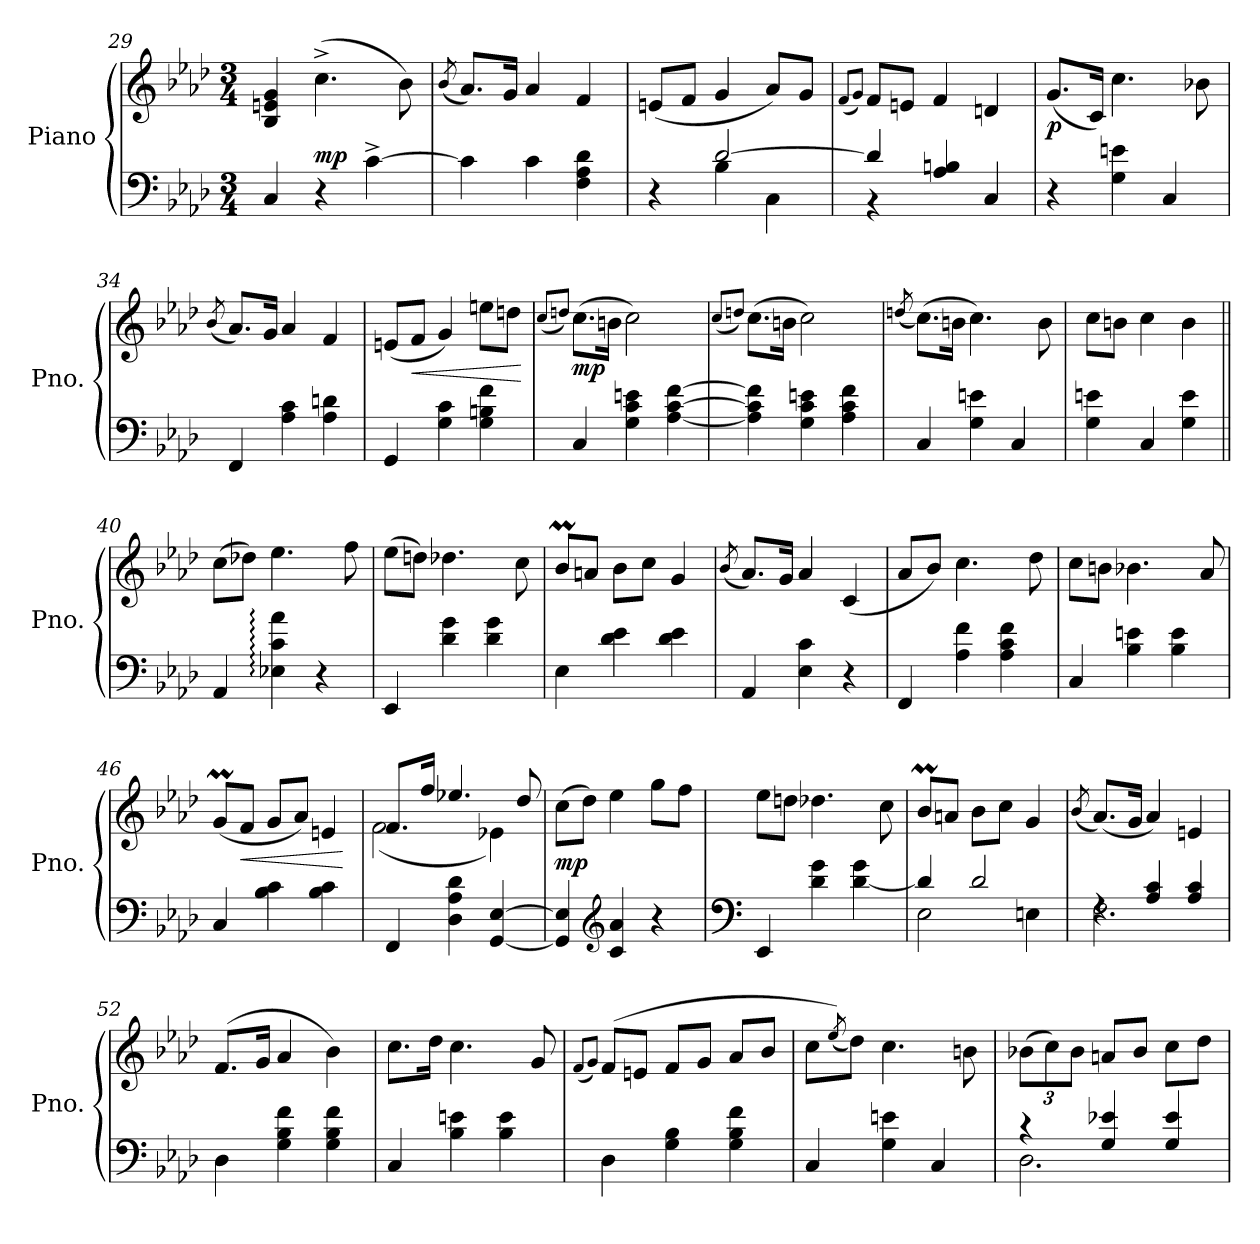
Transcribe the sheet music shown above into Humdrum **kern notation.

**kern	**kern	**dynam
*part1	*part1	*part1
*staff2	*staff1	*staff1/2
*I"Piano	*	*
*I'Pno.	*	*
*clefF4	*clefG2	*
*k[b-e-a-d-]	*k[b-e-a-d-]	*
*M3/4	*M3/4	*
=29	=29	=29
4C/	4B-/ 4en/ 4g/	.
!	!	!LO:DY:a=2
4r	(4.cc^\	mp
[4c^\	.	.
.	8b-\)	.
=30	=30	=30
.	(8qb-/	.
4c\]	8.a-/L)	.
.	16g/Jk	.
4c\	4a-/	.
4F\ 4A-\ 4d-\	4f/	.
!!LO:PB:g=z
=31	=31	=31
*^	*	*
4r	4ryy	(8en/L	.
.	.	8f/J	.
[2d-/	4B-\	4g/	.
.	4C\	8a-/L)	.
.	.	8g/J	.
=32	=32	=32	=32
.	.	(8qf/L	.
.	.	8qg/J)	.
4d-/]	4r	8f/L	.
.	.	8en/J	.
4A-/ 4Bn/	2ryy	4f/	.
4C/	.	4dn/	.
*v	*v	*	*
=33	=33	=33
!	!	!LO:DY:b
4r	(8.g/L	p
.	16c/Jk)	.
4G\ 4en\	4.cc\	.
4C/	.	.
.	8b-X\	.
=34	=34	=34
.	(8qb-/	.
4FF/	8.a-/L)	.
.	16g/Jk	.
4A-\ 4c\	4a-/	.
4A-\ 4dn\	4f/	.
=35	=35	=35
4GG/	(>8en/L	.
!	!	!LO:HP:b
.	8f/J	<
4G\ 4c\	4g/)	.
4G\ 4Bn\ 4f\	8een\L	.
.	8ddn\J	.
.	.	[
!!LO:LB:g=z
=36	=36	=36
.	(8qcc/L	.
.	8qddn/J)	.
!	!	!LO:DY:b
4C/	(8.cc\L	mp
.	16bn\Jk	.
4G\ 4c\ 4en\	2cc\)	.
[4A-\ [4c\ [4f\	.	.
=37	=37	=37
.	(8qcc/L	.
.	8qddn/J)	.
4A-\] 4c\] 4f\]	(8.cc\L	.
.	16bn\Jk	.
4G\ 4c\ 4en\	2cc\)	.
4A-\ 4c\ 4f\	.	.
=38	=38	=38
.	(8qddn/	.
4C/	(8.cc\L)	.
.	16bn\Jk	.
4G\ 4en\	4.cc\)	.
4C/	.	.
.	8b\	.
=39	=39	=39
4G\ 4en\	8cc\L	.
.	8bn\J	.
4C/	4cc\	.
4G\ 4e\	4b\	.
=40||	=40||	=40||
4AA-/	(8cc\L	.
.	8dd-X\J)	.
4E-X\: 4c\: 4a-\:	4.ee-\	.
4r	.	.
.	8ff\	.
!!LO:LB:g=z
=41	=41	=41
4EE-/	(8ee-\L	.
.	8ddn\J)	.
4d-\ 4g\	4.dd-X\	.
4d-\ 4g\	.	.
.	8cc\	.
=42	=42	=42
4E-\	8b-M/L	.
.	8an/J	.
4d-\ 4e-\	8b-\L	.
.	8cc\J	.
4d-\ 4e-\	4g/	.
=43	=43	=43
.	(8qb-/	.
4AA-/	8.a-/L)	.
.	16g/Jk	.
4E-\ 4c\	4a-/	.
4r	(4c/	.
=44	=44	=44
4FF/	8a-/L	.
.	8b-/J)	.
4A-\ 4f\	4.cc\	.
4A-\ 4c\ 4f\	.	.
.	8dd-\	.
=45	=45	=45
4C/	8cc\L	.
.	8bn\J	.
4B-\ 4en\	4.b-X\	.
4B-\ 4e\	.	.
.	8a-/	.
!!LO:LB:g=z
=46	=46	=46
4C/	(8gm/L	.
!	!	!LO:HP:b
.	8f/J	<
4B-\ 4c\	8g/L	.
.	8a-/J)	.
4B-\ 4c\	4en/	.
.	.	[
=47	=47	=47
*	*^	*
4FF/	8.f/L	(2f\	.
.	16ff/Jk	.	.
4D-\ 4A-\ 4d-\	4.ee-X/	.	.
[4GG/ [4E-/	.	4e-X\)	.
.	8dd-/	.	.
*	*v	*v	*
=48	=48	=48
!	!	!LO:DY:a=2
4GG/] 4E-/]	(8cc\L	mp
.	8dd-\J)	.
*clefG2	*	*
4c/ 4a-/	4ee-\	.
4r	8gg\L	.
.	8ff\J	.
=49	=49	=49
*clefF4	*	*
4EE-/	8ee-\L	.
.	8ddn\J	.
4d-\ 4g\	4.dd-X\	.
[4d-\ 4g\	.	.
.	8cc\	.
=50	=50	=50
*^	*	*
4d-/]	2E-\	8b-M/L	.
.	.	8an/J	.
2d-/	.	8b-\L	.
.	.	8cc\J	.
.	4En\	4g/	.
!!LO:LB:g=z
=51	=51	=51	=51
.	.	(8qb-/	.
4rF	2.F\	(8.a-/L)	.
.	.	16g/Jk	.
4A-/ 4c/	.	4a-/)	.
4A-/ 4c/	.	4en/	.
*v	*v	*	*
=52	=52	=52
4D-\	(8.f/L	.
.	16g/Jk	.
4G\ 4B-\ 4f\	4a-/	.
4G\ 4B-\ 4f\	4b-\)	.
=53	=53	=53
4C/	8.cc\L	.
.	16dd-\Jk	.
4B-\ 4en\	4.cc\	.
4B-\ 4e\	.	.
.	8g/	.
=54	=54	=54
.	(8qf/L	.
.	8qg/J)	.
4D-\	(8f/L	.
.	8en/J	.
4G\ 4B-\	8f/L	.
.	8g/J	.
4G\ 4B-\ 4f\	8a-/L	.
.	8b-/J	.
=55	=55	=55
4C/	8cc\L	.
.	(8qee-/)	.
.	8dd-\J)	.
4G\ 4en\	4.cc\	.
4C/	.	.
.	8bn\	.
!!LO:LB:g=z
=56	=56	=56
*^	*	*
*	*	*Xbrackettup	*
4r	2.D-\	(12b-X\L	.
.	.	12cc\)	.
.	.	12b-\J	.
4G/ 4e-X/	.	8an/L	.
.	.	8b-/J	.
4G/ 4e-/	.	8cc\L	.
.	.	8dd-\J	.
*v	*v	*	*
=	=	=
*-	*-	*-
